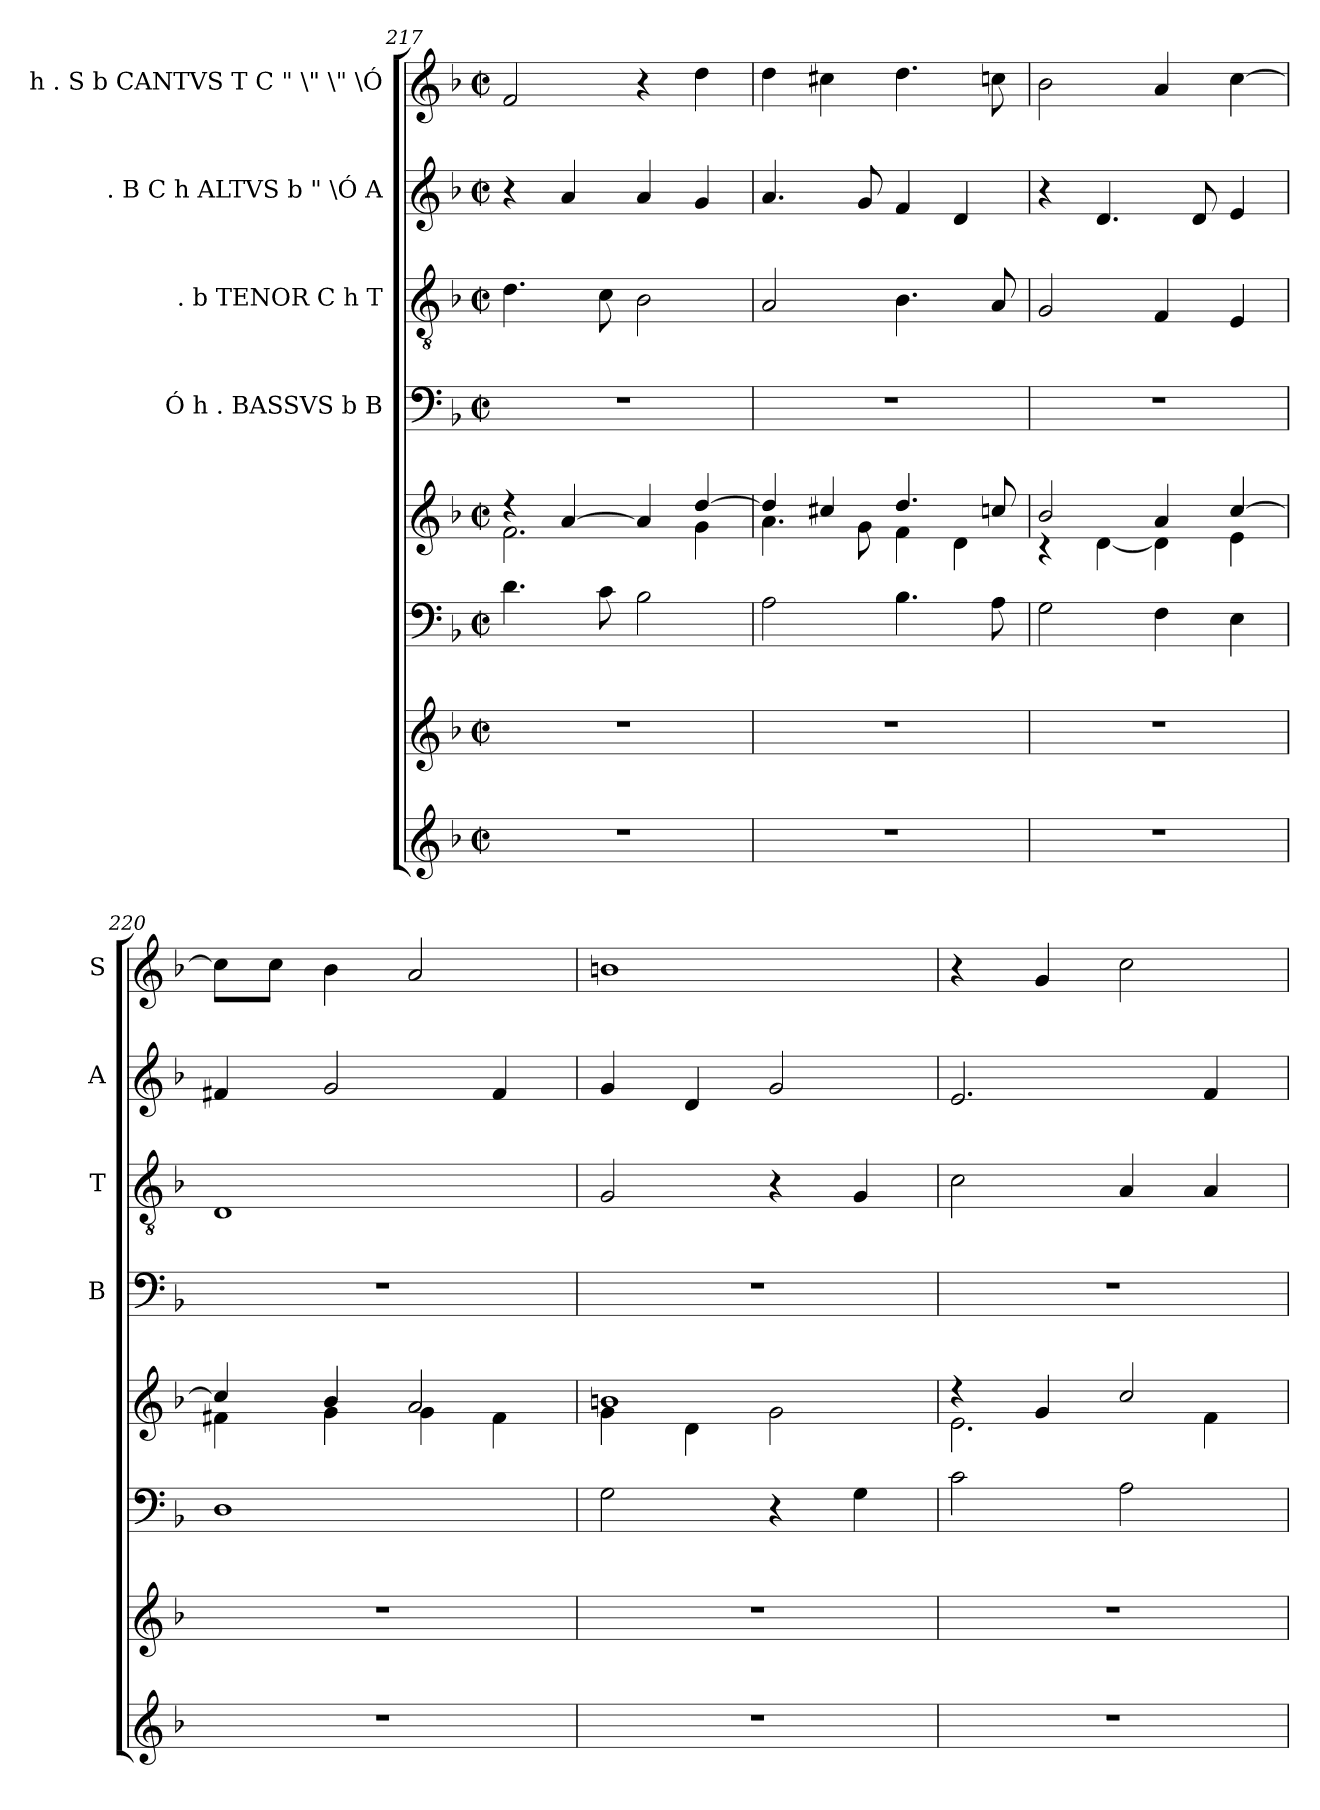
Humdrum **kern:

**kern	**kern	**kern	**kern	**kern	**kern	**kern	**kern
*part8	*part7	*part6	*part5	*part4	*part3	*part2	*part1
*staff8	*staff7	*staff6	*staff5	*staff4	*staff3	*staff2	*staff1
*	*	*	*	*I"Ó h . BASSVS b B	*I". b TENOR C h T	*I". B C h ALTVS b " \Ó A	*I"h . S b CANTVS T C " \" \" \Ó
*	*	*	*	*I'B	*I'T	*I'A	*I'S
*clefG2	*clefG2	*clefF4	*clefG2	*clefF4	*clefGv2	*clefG2	*clefG2
*k[b-]	*k[b-]	*k[b-]	*k[b-]	*k[b-]	*k[b-]	*k[b-]	*k[b-]
*F:	*F:	*F:	*F:	*F:	*F:	*F:	*F:
*M2/2	*M2/2	*M2/2	*M2/2	*M2/2	*M2/2	*M2/2	*M2/2
*met(c|)	*met(c|)	*met(c|)	*met(c|)	*met(c|)	*met(c|)	*met(c|)	*met(c|)
=217	=217	=217	=217	=217	=217	=217	=217
*	*	*	*^	*	*	*	*
1r	1r	4.d\	4rdd	2.f\	1r	4.d\	4r	2f/
.	.	.	[>4a/	.	.	.	4a/	.
.	.	8c\	.	.	.	8c\	.	.
.	.	2B-\	4a/]	.	.	2B-\	4a/	4r
.	.	.	[>4dd/	4g\	.	.	4g/	4dd\
=218	=218	=218	=218	=218	=218	=218	=218	=218
1r	1r	2A\	4dd/]	4.a\	1r	2A/	4.a/	4dd\
.	.	.	4cc#X/	.	.	.	.	4cc#X\
.	.	.	.	8g\	.	.	8g/	.
.	.	4.B-\	4.dd/	4f\	.	4.B-\	4f/	4.dd\
.	.	.	.	4d\	.	.	4d/	.
.	.	8A\	8ccn/	.	.	8A/	.	8ccn\
=219	=219	=219	=219	=219	=219	=219	=219	=219
1r	1r	2G\	2b-/	4rc	1r	2G/	4r	2b-\
.	.	.	.	[<4d\	.	.	4.d/	.
.	.	4F\	4a/	4d\]	.	4F/	.	4a/
.	.	.	.	.	.	.	8d/	.
.	.	4E\	[>4cc/	4e\	.	4E/	4e/	[>4cc\
=220	=220	=220	=220	=220	=220	=220	=220	=220
1r	1r	1D	4cc/]	4f#X\	1r	1D	4f#X/	8cc\L]
.	.	.	.	.	.	.	.	8cc\J
.	.	.	4b-/	4g\	.	.	2g/	4b-\
.	.	.	(2a/	4g\	.	.	.	2a/
.	.	.	.	4f#\	.	.	4f#/	.
=221	=221	=221	=221	=221	=221	=221	=221	=221
1r	1r	2G\	1bn	4g\	1r	2G/	4g/	1bn
.	.	.	.	4d\	.	.	4d/	.
.	.	4r	.	2g\	.	4r	2g/	.
.	.	4G\	.	.	.	4G/	.	.
!!LO:LB:g=z
=222	=222	=222	=222	=222	=222	=222	=222	=222
1r	1r	2c\	4rcc	2.e\	1r	2c\	2.e/	4r
.	.	.	4g/	.	.	.	.	4g/
.	.	2A\	2cc/	.	.	4A/	.	2cc\
.	.	.	.	4f\	.	4A/	4f/	.
*	*	*	*v	*v	*	*	*	*
=	=	=	=	=	=	=	=
*-	*-	*-	*-	*-	*-	*-	*-
